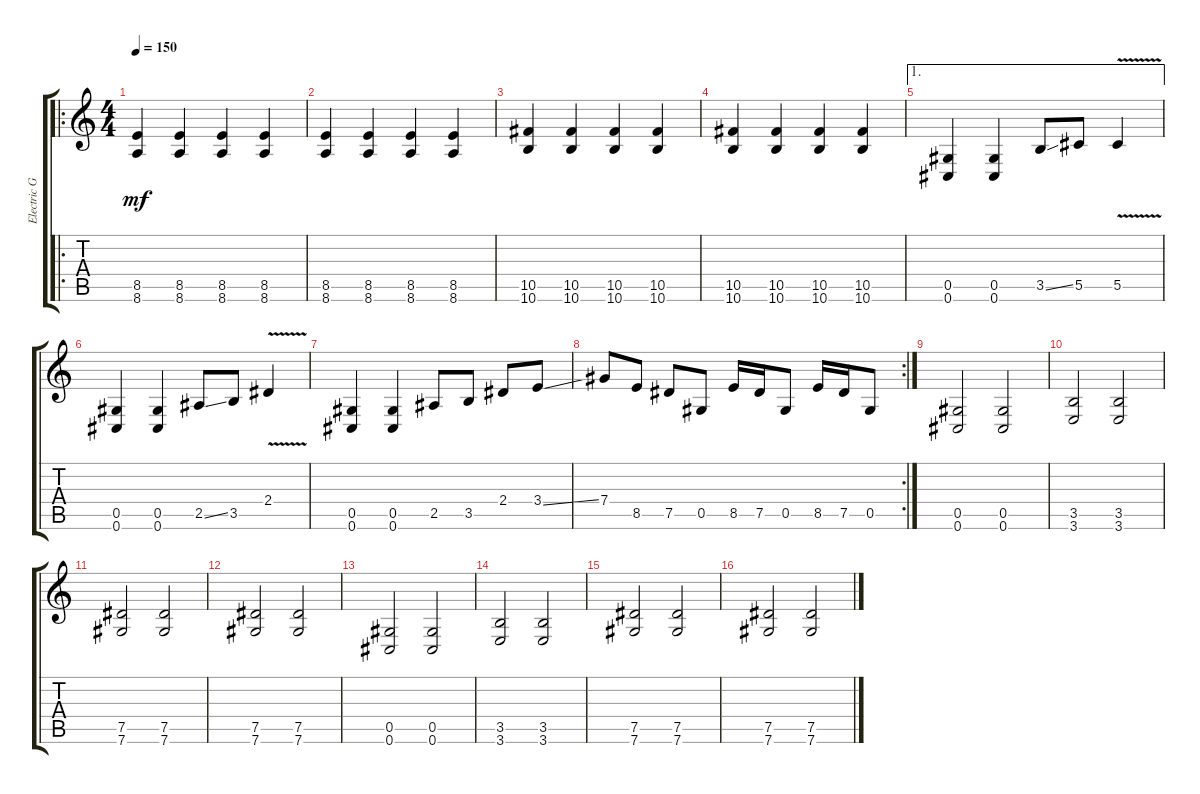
\track ("Electric Guitar" "Electric G") {instrument distortionguitar}
\staff {score tabs}
\tuning (Eb4 Bb3 Gb3 Db3 Ab2 Db2) {hide}
\ro
\ts (4 4)
\tempo 150
\clef g2
\ks c
(8.5 8.6).4{dy mf} (8.5 8.6).4 (8.5 8.6).4 (8.5 8.6).4 |
(8.5 8.6).4 (8.5 8.6).4 (8.5 8.6).4 (8.5 8.6).4 |
(10.5 10.6).4 (10.5 10.6).4 (10.5 10.6).4 (10.5 10.6).4 |
(10.5 10.6).4 (10.5 10.6).4 (10.5 10.6).4 (10.5 10.6).4 |
\ae 1
(0.5 0.6).4 (0.5 0.6).4 3.5{ss}.8 5.5.8 5.5{v}.4 |
(0.5 0.6).4 (0.5 0.6).4 2.5{ss}.8 3.5.8 2.4{v}.4 |
(0.5 0.6).4 (0.5 0.6).4 2.5.8 3.5.8 2.4.8 3.4{ss}.8 |
\rc 2
7.4.8 8.5.8 7.5.8 0.5.8 8.5.16 7.5.16 0.5.8 8.5.16 7.5.16 0.5.8 |
(0.5 0.6).2 (0.5 0.6).2 |
(3.5 3.6).2 (3.5 3.6).2 |
(7.5 7.6).2 (7.5 7.6).2 |
(7.5 7.6).2 (7.5 7.6).2 |
(0.5 0.6).2 (0.5 0.6).2 |
(3.5 3.6).2 (3.5 3.6).2 |
(7.5 7.6).2 (7.5 7.6).2 |
(7.5 7.6).2 (7.5 7.6).2
